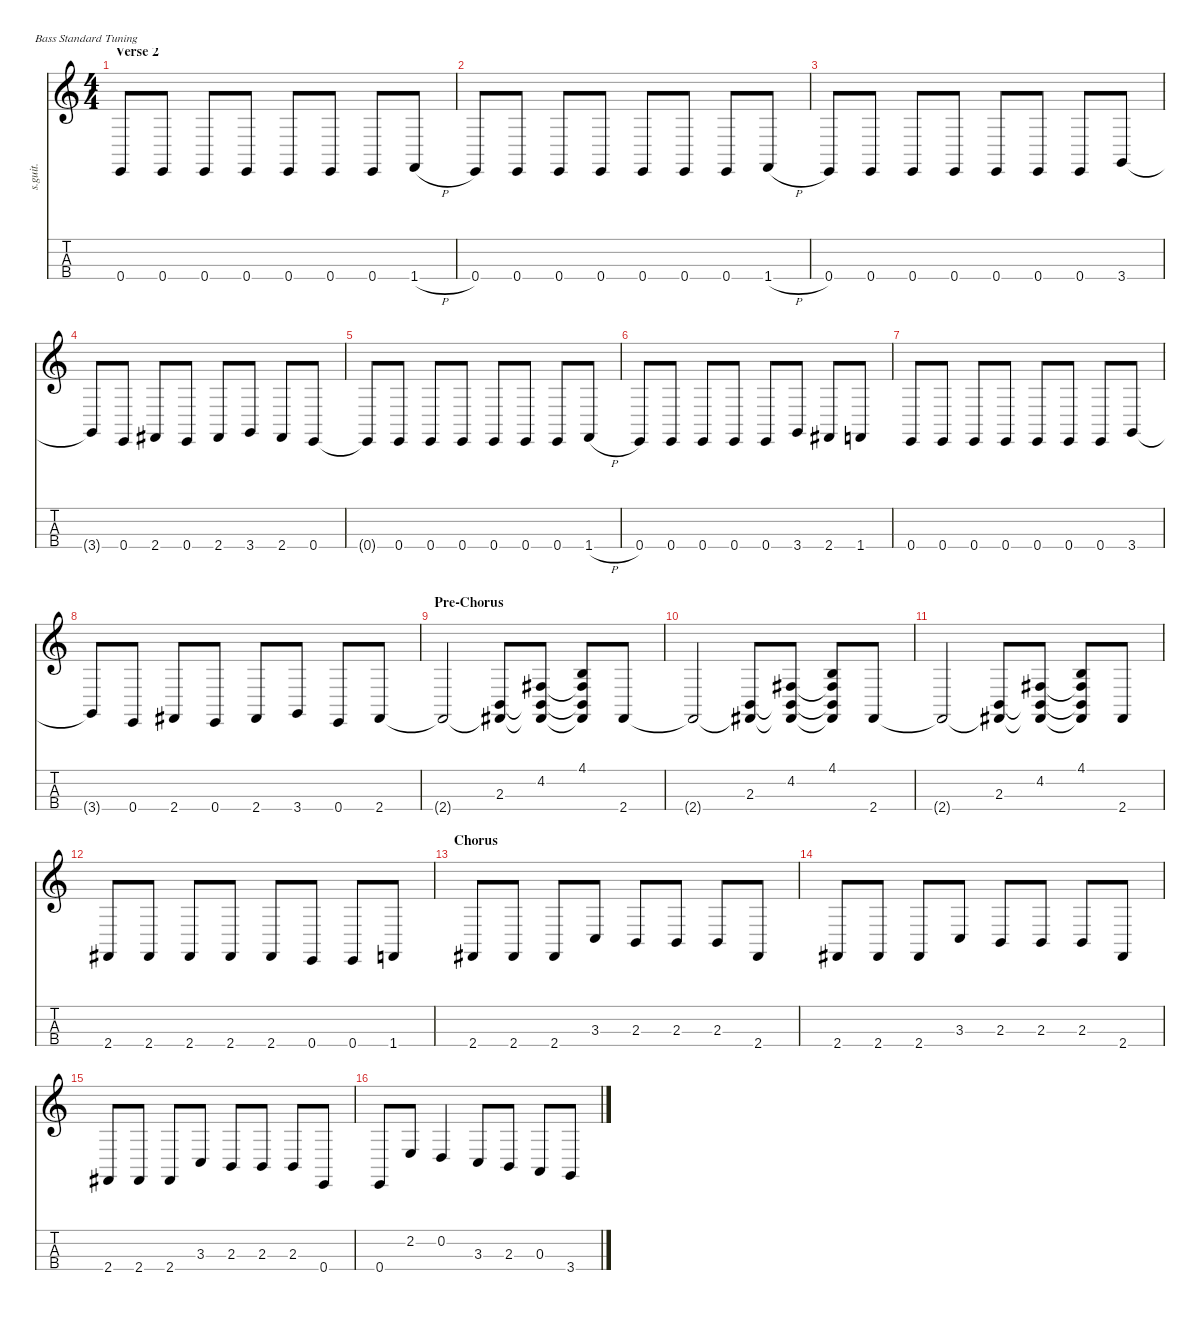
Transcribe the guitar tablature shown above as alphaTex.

\defaultSystemsLayout 4
\hideDynamics
\bracketExtendMode nobrackets
\track ("Jason Newsted" "s.guit.") {instrument electricbasspick}
\staff {score tabs}
\tuning (G2 D2 A1 E1)
\ts (4 4)
\section ("" "Verse 2")
\tempo (124 hide)
\clef g2
\ks c
0.4{t}.8{lyrics (0 "") lyrics (1 "") lyrics (2 "") lyrics (3 "") lyrics (4 "") dy f} 0.4.8{lyrics (0 "") lyrics (1 "") lyrics (2 "") lyrics (3 "") lyrics (4 "")} 0.4.8{lyrics (0 "") lyrics (1 "") lyrics (2 "") lyrics (3 "") lyrics (4 "")} 0.4.8{lyrics (0 "") lyrics (1 "") lyrics (2 "") lyrics (3 "") lyrics (4 "")} 0.4.8{lyrics (0 "") lyrics (1 "") lyrics (2 "") lyrics (3 "") lyrics (4 "")} 0.4.8{lyrics (0 "") lyrics (1 "") lyrics (2 "") lyrics (3 "") lyrics (4 "")} 0.4.8{lyrics (0 "") lyrics (1 "") lyrics (2 "") lyrics (3 "") lyrics (4 "")} 1.4{h}.8{lyrics (0 "") lyrics (1 "") lyrics (2 "") lyrics (3 "") lyrics (4 "")} |
0.4.8{lyrics (0 "") lyrics (1 "") lyrics (2 "") lyrics (3 "") lyrics (4 "")} 0.4.8{lyrics (0 "") lyrics (1 "") lyrics (2 "") lyrics (3 "") lyrics (4 "")} 0.4.8{lyrics (0 "") lyrics (1 "") lyrics (2 "") lyrics (3 "") lyrics (4 "")} 0.4.8{lyrics (0 "") lyrics (1 "") lyrics (2 "") lyrics (3 "") lyrics (4 "")} 0.4.8{lyrics (0 "") lyrics (1 "") lyrics (2 "") lyrics (3 "") lyrics (4 "")} 0.4.8{lyrics (0 "") lyrics (1 "") lyrics (2 "") lyrics (3 "") lyrics (4 "")} 0.4.8{lyrics (0 "") lyrics (1 "") lyrics (2 "") lyrics (3 "") lyrics (4 "")} 1.4{h}.8{lyrics (0 "") lyrics (1 "") lyrics (2 "") lyrics (3 "") lyrics (4 "")} |
0.4.8{lyrics (0 "") lyrics (1 "") lyrics (2 "") lyrics (3 "") lyrics (4 "")} 0.4.8{lyrics (0 "") lyrics (1 "") lyrics (2 "") lyrics (3 "") lyrics (4 "")} 0.4.8{lyrics (0 "") lyrics (1 "") lyrics (2 "") lyrics (3 "") lyrics (4 "")} 0.4.8{lyrics (0 "") lyrics (1 "") lyrics (2 "") lyrics (3 "") lyrics (4 "")} 0.4.8{lyrics (0 "") lyrics (1 "") lyrics (2 "") lyrics (3 "") lyrics (4 "")} 0.4.8{lyrics (0 "") lyrics (1 "") lyrics (2 "") lyrics (3 "") lyrics (4 "")} 0.4.8{lyrics (0 "") lyrics (1 "") lyrics (2 "") lyrics (3 "") lyrics (4 "")} 3.4.8{lyrics (0 "") lyrics (1 "") lyrics (2 "") lyrics (3 "") lyrics (4 "")} |
3.4{t}.8{lyrics (0 "") lyrics (1 "") lyrics (2 "") lyrics (3 "") lyrics (4 "")} 0.4.8{lyrics (0 "") lyrics (1 "") lyrics (2 "") lyrics (3 "") lyrics (4 "")} 2.4{acc #}.8{lyrics (0 "") lyrics (1 "") lyrics (2 "") lyrics (3 "") lyrics (4 "")} 0.4.8{lyrics (0 "") lyrics (1 "") lyrics (2 "") lyrics (3 "") lyrics (4 "")} 2.4{acc #}.8{lyrics (0 "") lyrics (1 "") lyrics (2 "") lyrics (3 "") lyrics (4 "")} 3.4.8{lyrics (0 "") lyrics (1 "") lyrics (2 "") lyrics (3 "") lyrics (4 "")} 2.4{acc #}.8{lyrics (0 "") lyrics (1 "") lyrics (2 "") lyrics (3 "") lyrics (4 "")} 0.4.8{lyrics (0 "") lyrics (1 "") lyrics (2 "") lyrics (3 "") lyrics (4 "")} |
0.4{t}.8{lyrics (0 "") lyrics (1 "") lyrics (2 "") lyrics (3 "") lyrics (4 "")} 0.4.8{lyrics (0 "") lyrics (1 "") lyrics (2 "") lyrics (3 "") lyrics (4 "")} 0.4.8{lyrics (0 "") lyrics (1 "") lyrics (2 "") lyrics (3 "") lyrics (4 "")} 0.4.8{lyrics (0 "") lyrics (1 "") lyrics (2 "") lyrics (3 "") lyrics (4 "")} 0.4.8{lyrics (0 "") lyrics (1 "") lyrics (2 "") lyrics (3 "") lyrics (4 "")} 0.4.8{lyrics (0 "") lyrics (1 "") lyrics (2 "") lyrics (3 "") lyrics (4 "")} 0.4.8{lyrics (0 "") lyrics (1 "") lyrics (2 "") lyrics (3 "") lyrics (4 "")} 1.4{h}.8{lyrics (0 "") lyrics (1 "") lyrics (2 "") lyrics (3 "") lyrics (4 "")} |
0.4.8{lyrics (0 "") lyrics (1 "") lyrics (2 "") lyrics (3 "") lyrics (4 "")} 0.4.8{lyrics (0 "") lyrics (1 "") lyrics (2 "") lyrics (3 "") lyrics (4 "")} 0.4.8{lyrics (0 "") lyrics (1 "") lyrics (2 "") lyrics (3 "") lyrics (4 "")} 0.4.8{lyrics (0 "") lyrics (1 "") lyrics (2 "") lyrics (3 "") lyrics (4 "")} 0.4.8{lyrics (0 "") lyrics (1 "") lyrics (2 "") lyrics (3 "") lyrics (4 "")} 3.4.8{lyrics (0 "") lyrics (1 "") lyrics (2 "") lyrics (3 "") lyrics (4 "")} 2.4{acc #}.8{lyrics (0 "") lyrics (1 "") lyrics (2 "") lyrics (3 "") lyrics (4 "")} 1.4.8{lyrics (0 "") lyrics (1 "") lyrics (2 "") lyrics (3 "") lyrics (4 "")} |
0.4.8{lyrics (0 "") lyrics (1 "") lyrics (2 "") lyrics (3 "") lyrics (4 "")} 0.4.8{lyrics (0 "") lyrics (1 "") lyrics (2 "") lyrics (3 "") lyrics (4 "")} 0.4.8{lyrics (0 "") lyrics (1 "") lyrics (2 "") lyrics (3 "") lyrics (4 "")} 0.4.8{lyrics (0 "") lyrics (1 "") lyrics (2 "") lyrics (3 "") lyrics (4 "")} 0.4.8{lyrics (0 "") lyrics (1 "") lyrics (2 "") lyrics (3 "") lyrics (4 "")} 0.4.8{lyrics (0 "") lyrics (1 "") lyrics (2 "") lyrics (3 "") lyrics (4 "")} 0.4.8{lyrics (0 "") lyrics (1 "") lyrics (2 "") lyrics (3 "") lyrics (4 "")} 3.4.8{lyrics (0 "") lyrics (1 "") lyrics (2 "") lyrics (3 "") lyrics (4 "")} |
3.4{t}.8{lyrics (0 "") lyrics (1 "") lyrics (2 "") lyrics (3 "") lyrics (4 "")} 0.4.8{lyrics (0 "") lyrics (1 "") lyrics (2 "") lyrics (3 "") lyrics (4 "")} 2.4{acc #}.8{lyrics (0 "") lyrics (1 "") lyrics (2 "") lyrics (3 "") lyrics (4 "")} 0.4.8{lyrics (0 "") lyrics (1 "") lyrics (2 "") lyrics (3 "") lyrics (4 "")} 2.4{acc #}.8{lyrics (0 "") lyrics (1 "") lyrics (2 "") lyrics (3 "") lyrics (4 "")} 3.4.8{lyrics (0 "") lyrics (1 "") lyrics (2 "") lyrics (3 "") lyrics (4 "")} 0.4.8{lyrics (0 "") lyrics (1 "") lyrics (2 "") lyrics (3 "") lyrics (4 "")} 2.4{acc #}.8{lyrics (0 "") lyrics (1 "") lyrics (2 "") lyrics (3 "") lyrics (4 "")} |
\section ("" "Pre-Chorus")
2.4{t acc #}.2{lyrics (0 "") lyrics (1 "") lyrics (2 "") lyrics (3 "") lyrics (4 "")} (2.3 2.4{t acc #}).8{lyrics (0 "") lyrics (1 "") lyrics (2 "") lyrics (3 "") lyrics (4 "")} (4.2{acc #} 2.3{t} 2.4{t acc #}).8{lyrics (0 "") lyrics (1 "") lyrics (2 "") lyrics (3 "") lyrics (4 "")} (4.1 4.2{t acc #} 2.3{t} 2.4{t acc #}).8{lyrics (0 "") lyrics (1 "") lyrics (2 "") lyrics (3 "") lyrics (4 "")} 2.4{acc #}.8{lyrics (0 "") lyrics (1 "") lyrics (2 "") lyrics (3 "") lyrics (4 "")} |
2.4{t acc #}.2{lyrics (0 "") lyrics (1 "") lyrics (2 "") lyrics (3 "") lyrics (4 "")} (2.3 2.4{t acc #}).8{lyrics (0 "") lyrics (1 "") lyrics (2 "") lyrics (3 "") lyrics (4 "")} (4.2{acc #} 2.3{t} 2.4{t acc #}).8{lyrics (0 "") lyrics (1 "") lyrics (2 "") lyrics (3 "") lyrics (4 "")} (4.1 4.2{t acc #} 2.3{t} 2.4{t acc #}).8{lyrics (0 "") lyrics (1 "") lyrics (2 "") lyrics (3 "") lyrics (4 "")} 2.4{acc #}.8{lyrics (0 "") lyrics (1 "") lyrics (2 "") lyrics (3 "") lyrics (4 "")} |
2.4{t acc #}.2{lyrics (0 "") lyrics (1 "") lyrics (2 "") lyrics (3 "") lyrics (4 "")} (2.3 2.4{t acc #}).8{lyrics (0 "") lyrics (1 "") lyrics (2 "") lyrics (3 "") lyrics (4 "")} (4.2{acc #} 2.3{t} 2.4{t acc #}).8{lyrics (0 "") lyrics (1 "") lyrics (2 "") lyrics (3 "") lyrics (4 "")} (4.1 4.2{t acc #} 2.3{t} 2.4{t acc #}).8{lyrics (0 "") lyrics (1 "") lyrics (2 "") lyrics (3 "") lyrics (4 "")} 2.4{acc #}.8{lyrics (0 "") lyrics (1 "") lyrics (2 "") lyrics (3 "") lyrics (4 "")} |
2.4{acc #}.8{lyrics (0 "") lyrics (1 "") lyrics (2 "") lyrics (3 "") lyrics (4 "")} 2.4{acc #}.8{lyrics (0 "") lyrics (1 "") lyrics (2 "") lyrics (3 "") lyrics (4 "")} 2.4{acc #}.8{lyrics (0 "") lyrics (1 "") lyrics (2 "") lyrics (3 "") lyrics (4 "")} 2.4{acc #}.8{lyrics (0 "") lyrics (1 "") lyrics (2 "") lyrics (3 "") lyrics (4 "")} 2.4{acc #}.8{lyrics (0 "") lyrics (1 "") lyrics (2 "") lyrics (3 "") lyrics (4 "")} 0.4.8{lyrics (0 "") lyrics (1 "") lyrics (2 "") lyrics (3 "") lyrics (4 "")} 0.4.8{lyrics (0 "") lyrics (1 "") lyrics (2 "") lyrics (3 "") lyrics (4 "")} 1.4.8{lyrics (0 "") lyrics (1 "") lyrics (2 "") lyrics (3 "") lyrics (4 "")} |
\section ("" "Chorus")
2.4{acc #}.8{lyrics (0 "") lyrics (1 "") lyrics (2 "") lyrics (3 "") lyrics (4 "")} 2.4{acc #}.8{lyrics (0 "") lyrics (1 "") lyrics (2 "") lyrics (3 "") lyrics (4 "")} 2.4{acc #}.8{lyrics (0 "") lyrics (1 "") lyrics (2 "") lyrics (3 "") lyrics (4 "")} 3.3.8{lyrics (0 "") lyrics (1 "") lyrics (2 "") lyrics (3 "") lyrics (4 "")} 2.3.8{lyrics (0 "") lyrics (1 "") lyrics (2 "") lyrics (3 "") lyrics (4 "")} 2.3.8{lyrics (0 "") lyrics (1 "") lyrics (2 "") lyrics (3 "") lyrics (4 "")} 2.3.8{lyrics (0 "") lyrics (1 "") lyrics (2 "") lyrics (3 "") lyrics (4 "")} 2.4{acc #}.8{lyrics (0 "") lyrics (1 "") lyrics (2 "") lyrics (3 "") lyrics (4 "")} |
2.4{acc #}.8{lyrics (0 "") lyrics (1 "") lyrics (2 "") lyrics (3 "") lyrics (4 "")} 2.4{acc #}.8{lyrics (0 "") lyrics (1 "") lyrics (2 "") lyrics (3 "") lyrics (4 "")} 2.4{acc #}.8{lyrics (0 "") lyrics (1 "") lyrics (2 "") lyrics (3 "") lyrics (4 "")} 3.3.8{lyrics (0 "") lyrics (1 "") lyrics (2 "") lyrics (3 "") lyrics (4 "")} 2.3.8{lyrics (0 "") lyrics (1 "") lyrics (2 "") lyrics (3 "") lyrics (4 "")} 2.3.8{lyrics (0 "") lyrics (1 "") lyrics (2 "") lyrics (3 "") lyrics (4 "")} 2.3.8{lyrics (0 "") lyrics (1 "") lyrics (2 "") lyrics (3 "") lyrics (4 "")} 2.4{acc #}.8{lyrics (0 "") lyrics (1 "") lyrics (2 "") lyrics (3 "") lyrics (4 "")} |
2.4{acc #}.8{lyrics (0 "") lyrics (1 "") lyrics (2 "") lyrics (3 "") lyrics (4 "")} 2.4{acc #}.8{lyrics (0 "") lyrics (1 "") lyrics (2 "") lyrics (3 "") lyrics (4 "")} 2.4{acc #}.8{lyrics (0 "") lyrics (1 "") lyrics (2 "") lyrics (3 "") lyrics (4 "")} 3.3.8{lyrics (0 "") lyrics (1 "") lyrics (2 "") lyrics (3 "") lyrics (4 "")} 2.3.8{lyrics (0 "") lyrics (1 "") lyrics (2 "") lyrics (3 "") lyrics (4 "")} 2.3.8{lyrics (0 "") lyrics (1 "") lyrics (2 "") lyrics (3 "") lyrics (4 "")} 2.3.8{lyrics (0 "") lyrics (1 "") lyrics (2 "") lyrics (3 "") lyrics (4 "")} 0.4.8{lyrics (0 "") lyrics (1 "") lyrics (2 "") lyrics (3 "") lyrics (4 "")} |
0.4.8{lyrics (0 "") lyrics (1 "") lyrics (2 "") lyrics (3 "") lyrics (4 "")} 2.2.8{lyrics (0 "") lyrics (1 "") lyrics (2 "") lyrics (3 "") lyrics (4 "")} 0.2.4{lyrics (0 "") lyrics (1 "") lyrics (2 "") lyrics (3 "") lyrics (4 "")} 3.3.8{lyrics (0 "") lyrics (1 "") lyrics (2 "") lyrics (3 "") lyrics (4 "")} 2.3.8{lyrics (0 "") lyrics (1 "") lyrics (2 "") lyrics (3 "") lyrics (4 "")} 0.3.8{lyrics (0 "") lyrics (1 "") lyrics (2 "") lyrics (3 "") lyrics (4 "")} 3.4.8{lyrics (0 "") lyrics (1 "") lyrics (2 "") lyrics (3 "") lyrics (4 "")}
